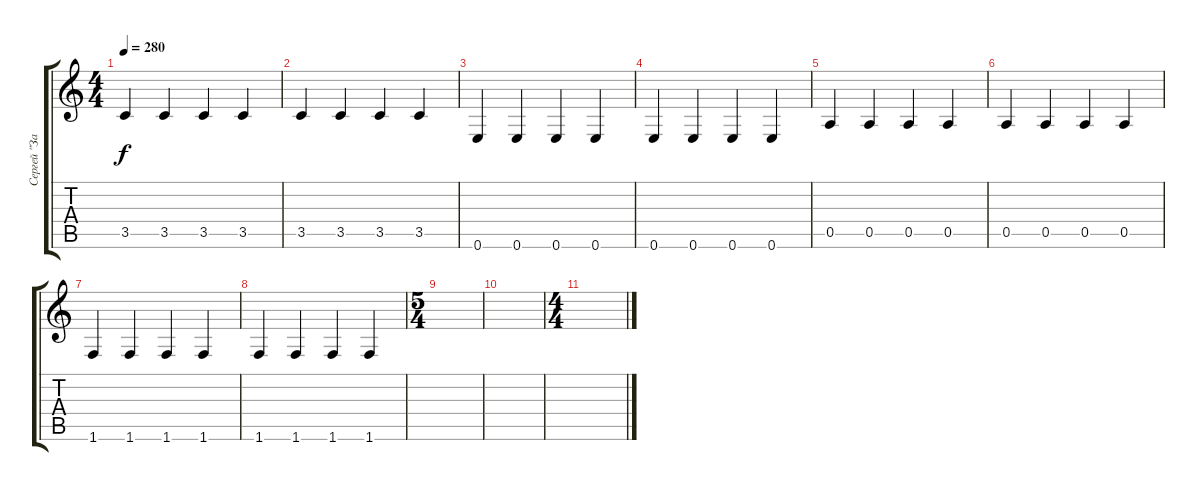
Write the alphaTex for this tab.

\track ("Сергей \"Захар\" Захаров" "Сергей \"За") {instrument electricbassfinger}
\staff {score tabs}
\tuning (E4 B3 G3 D3 A2 E2) {hide}
\ts (4 4)
\tempo 280
\clef g2
\ks c
3.5.4{dy f} 3.5.4 3.5.4 3.5.4 |
3.5.4 3.5.4 3.5.4 3.5.4 |
0.6.4 0.6.4 0.6.4 0.6.4 |
0.6.4 0.6.4 0.6.4 0.6.4 |
0.5.4 0.5.4 0.5.4 0.5.4 |
0.5.4 0.5.4 0.5.4 0.5.4 |
1.6.4 1.6.4 1.6.4 1.6.4 |
1.6.4 1.6.4 1.6.4 1.6.4 |
\ts (5 4)
|
|
\ts (4 4)
